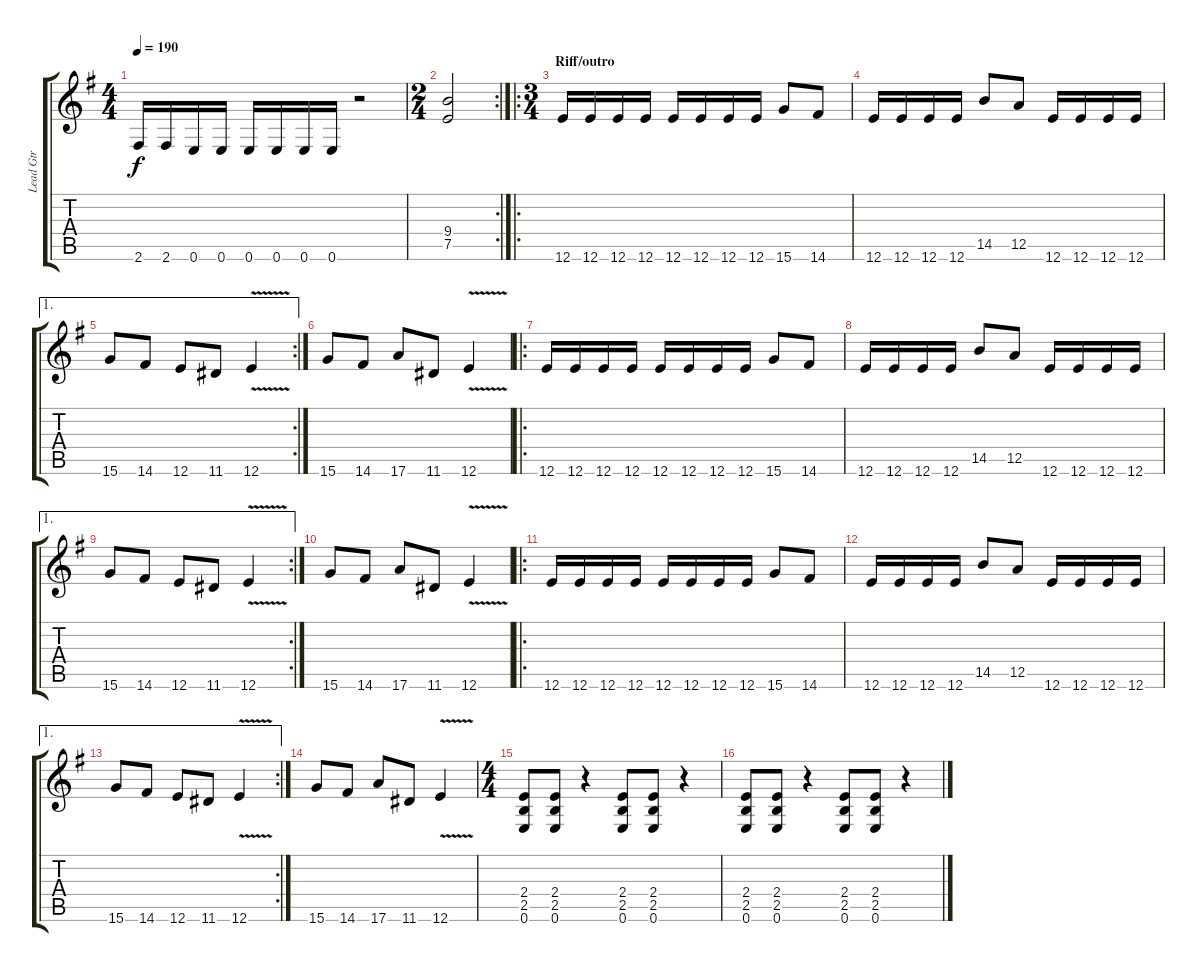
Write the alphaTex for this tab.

\track ("Lead Gtr" "Lead Gtr") {instrument distortionguitar}
\staff {score tabs}
\tuning (E4 B3 G3 D3 A2 E2) {hide}
\ts (4 4)
\tempo 190
\clef g2
\ks eminor
2.6.16{dy f} 2.6.16 0.6.16 0.6.16 0.6.16 0.6.16 0.6.16 0.6.16 r.2 |
\rc 2
\ts (2 4)
(9.4 7.5).2 |
\ro
\ts (3 4)
\section ("" "Riff/outro")
12.6.16 12.6.16 12.6.16 12.6.16 12.6.16 12.6.16 12.6.16 12.6.16 15.6.8 14.6.8 |
12.6.16 12.6.16 12.6.16 12.6.16 14.5.8 12.5.8 12.6.16 12.6.16 12.6.16 12.6.16 |
\ae 1
\rc 2
15.6.8 14.6.8 12.6.8 11.6.8 12.6{v}.4 |
15.6.8 14.6.8 17.6.8 11.6.8 12.6{v}.4 |
\ro
12.6.16 12.6.16 12.6.16 12.6.16 12.6.16 12.6.16 12.6.16 12.6.16 15.6.8 14.6.8 |
12.6.16 12.6.16 12.6.16 12.6.16 14.5.8 12.5.8 12.6.16 12.6.16 12.6.16 12.6.16 |
\ae 1
\rc 2
15.6.8 14.6.8 12.6.8 11.6.8 12.6{v}.4 |
15.6.8 14.6.8 17.6.8 11.6.8 12.6{v}.4 |
\ro
12.6.16 12.6.16 12.6.16 12.6.16 12.6.16 12.6.16 12.6.16 12.6.16 15.6.8 14.6.8 |
12.6.16 12.6.16 12.6.16 12.6.16 14.5.8 12.5.8 12.6.16 12.6.16 12.6.16 12.6.16 |
\ae 1
\rc 2
15.6.8 14.6.8 12.6.8 11.6.8 12.6{v}.4 |
15.6.8 14.6.8 17.6.8 11.6.8 12.6{v}.4 |
\ts (4 4)
(2.4 2.5 0.6).8 (2.4 2.5 0.6).8 r.4 (2.4 2.5 0.6).8 (2.4 2.5 0.6).8 r.4 |
(2.4 2.5 0.6).8 (2.4 2.5 0.6).8 r.4 (2.4 2.5 0.6).8 (2.4 2.5 0.6).8 r.4
